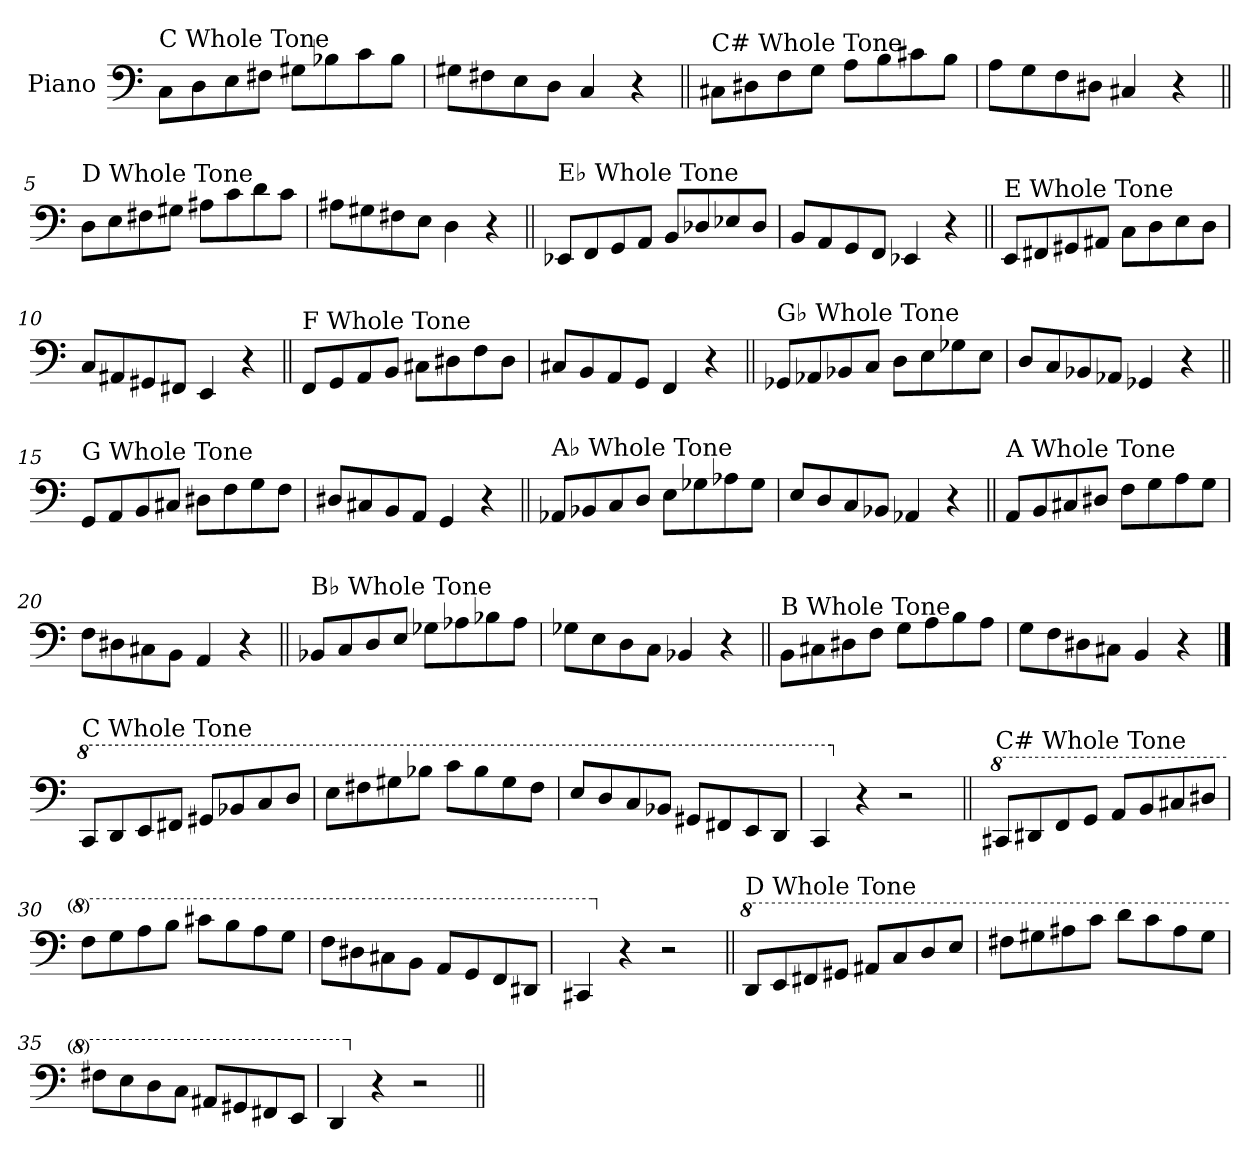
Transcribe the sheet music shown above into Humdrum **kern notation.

**kern
*part1
*staff1
*I"Piano
*I'Pno.
*clefF4
*k[]
=1
!LO:TX:a:t=C Whole Tone
8C\L
8D\
8E\
8F#X\J
8G#X\L
8B-X\
8c\
8B-\J
=2
8G#X\L
8F#X\
8E\
8D\J
4C/
4r
=3||
!LO:TX:a:t=C# Whole Tone
8C#X\L
8D#X\
8F\
8G\J
8A\L
8B\
8c#X\
8B\J
=4
8A\L
8G\
8F\
8D#X\J
4C#X/
4r
!!LO:LB:g=z
=5||
!LO:TX:a:t=D Whole Tone
8D\L
8E\
8F#X\
8G#X\J
8A#X\L
8c\
8d\
8c\J
=6
8A#X\L
8G#X\
8F#X\
8E\J
4D\
4r
=7||
!LO:TX:a:t=E♭ Whole Tone
8EE-X/L
8FF/
8GG/
8AA/J
8BB/L
8D-X/
8E-X/
8D-/J
=8
8BB/L
8AA/
8GG/
8FF/J
4EE-X/
4r
!!LO:LB:g=z
=9||
!LO:TX:a:t=E Whole Tone
8EE/L
8FF#X/
8GG#X/
8AA#X/J
8C\L
8D\
8E\
8D\J
=10
8C/L
8AA#X/
8GG#X/
8FF#X/J
4EE/
4r
=11||
!LO:TX:a:t=F Whole Tone
8FF/L
8GG/
8AA/
8BB/J
8C#X\L
8D#X\
8F\
8D#\J
=12
8C#X/L
8BB/
8AA/
8GG/J
4FF/
4r
!!LO:LB:g=z
=13||
!LO:TX:a:t=G♭ Whole Tone
8GG-X/L
8AA-X/
8BB-X/
8C/J
8D\L
8E\
8G-X\
8E\J
=14
8D/L
8C/
8BB-X/
8AA-X/J
4GG-X/
4r
=15||
!LO:TX:a:t=G Whole Tone
8GG/L
8AA/
8BB/
8C#X/J
8D#X\L
8F\
8G\
8F\J
=16
8D#X/L
8C#X/
8BB/
8AA/J
4GG/
4r
!!LO:LB:g=z
=17||
!LO:TX:a:t=A♭ Whole Tone
8AA-X/L
8BB-X/
8C/
8D/J
8E\L
8G-X\
8A-X\
8G-\J
=18
8E/L
8D/
8C/
8BB-X/J
4AA-X/
4r
=19||
!LO:TX:a:t=A Whole Tone
8AA/L
8BB/
8C#X/
8D#X/J
8F\L
8G\
8A\
8G\J
=20
8F\L
8D#X\
8C#X\
8BB\J
4AA/
4r
!!LO:LB:g=z
=21||
!LO:TX:a:t=B♭ Whole Tone
8BB-X/L
8C/
8D/
8E/J
8G-X\L
8A-X\
8B-X\
8A-\J
=22
8G-X\L
8E\
8D\
8C\J
4BB-X/
4r
=23||
!LO:TX:a:t=B Whole Tone
8BB\L
8C#X\
8D#X\
8F\J
8G\L
8A\
8B\
8A\J
=24
8G\L
8F\
8D#X\
8C#X\J
4BB/
4r
!!LO:PB:g=z
==25
*8va
!LO:TX:a:t=C Whole Tone
8C/L
8D/
8E/
8F#X/J
8G#X/L
8B-X/
8c/
8d/J
=26
8e\L
8f#X\
8g#X\
8b-X\J
8cc\L
8b-\
8g#\
8f#\J
=27
8e/L
8d/
8c/
8B-X/J
8G#X/L
8F#X/
8E/
8D/J
=28
4C/
*X8va
4r
2r
!!LO:LB:g=z
=29||
*8va
!LO:TX:a:t=C# Whole Tone
8C#X/L
8D#X/
8F/
8G/J
8A/L
8B/
8c#X/
8d#X/J
=30
8f\L
8g\
8a\
8b\J
8cc#X\L
8b\
8a\
8g\J
=31
8f\L
8d#X\
8c#X\
8B\J
8A/L
8G/
8F/
8D#X/J
=32
4C#X/
*X8va
4r
2r
!!LO:LB:g=z
=33||
*8va
!LO:TX:a:t=D Whole Tone
8D/L
8E/
8F#X/
8G#X/J
8A#X/L
8c/
8d/
8e/J
=34
8f#X\L
8g#X\
8a#X\
8cc\J
8dd\L
8cc\
8a#\
8g#\J
=35
8f#X\L
8e\
8d\
8c\J
8A#X/L
8G#X/
8F#X/
8E/J
=36
4D/
*X8va
4r
2r
=||
*-
